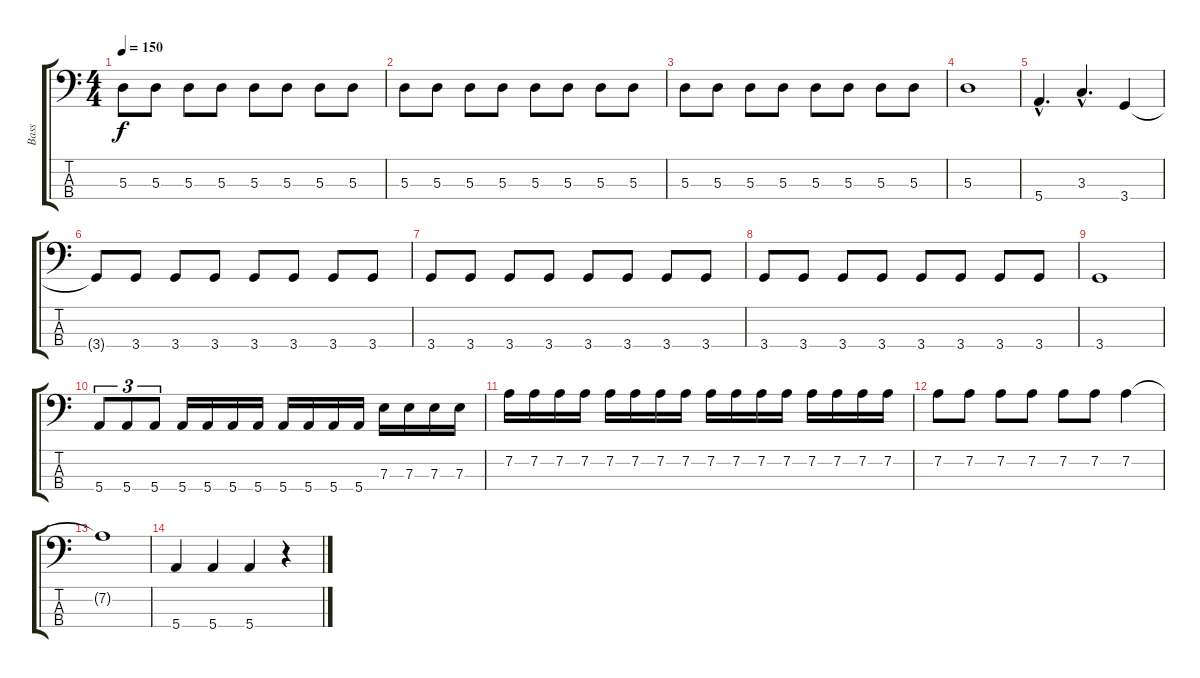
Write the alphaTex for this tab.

\track ("Bass" "Bass") {instrument electricbasspick}
\staff {score tabs}
\tuning (G2 D2 A1 E1) {hide}
\ts (4 4)
\tempo 150
\clef f4
\ks c
5.3{t}.8{dy f} 5.3.8 5.3.8 5.3.8 5.3.8 5.3.8 5.3.8 5.3.8 |
5.3.8 5.3.8 5.3.8 5.3.8 5.3.8 5.3.8 5.3.8 5.3.8 |
5.3.8 5.3.8 5.3.8 5.3.8 5.3.8 5.3.8 5.3.8 5.3.8 |
5.3.1 |
5.4{hac}.4{d} 3.3{hac}.4{d} 3.4.4 |
3.4{t}.8 3.4.8 3.4.8 3.4.8 3.4.8 3.4.8 3.4.8 3.4.8 |
3.4.8 3.4.8 3.4.8 3.4.8 3.4.8 3.4.8 3.4.8 3.4.8 |
3.4.8 3.4.8 3.4.8 3.4.8 3.4.8 3.4.8 3.4.8 3.4.8 |
3.4.1 |
5.4.8{tu (3 2)} 5.4.8{tu (3 2)} 5.4.8{tu (3 2)} 5.4.16 5.4.16 5.4.16 5.4.16 5.4.16 5.4.16 5.4.16 5.4.16 7.3.16 7.3.16 7.3.16 7.3.16 |
7.2.16 7.2.16 7.2.16 7.2.16 7.2.16 7.2.16 7.2.16 7.2.16 7.2.16 7.2.16 7.2.16 7.2.16 7.2.16 7.2.16 7.2.16 7.2.16 |
7.2.8 7.2.8 7.2.8 7.2.8 7.2.8 7.2.8 7.2.4 |
7.2{t}.1 |
5.4.4 5.4.4 5.4.4 r.4
